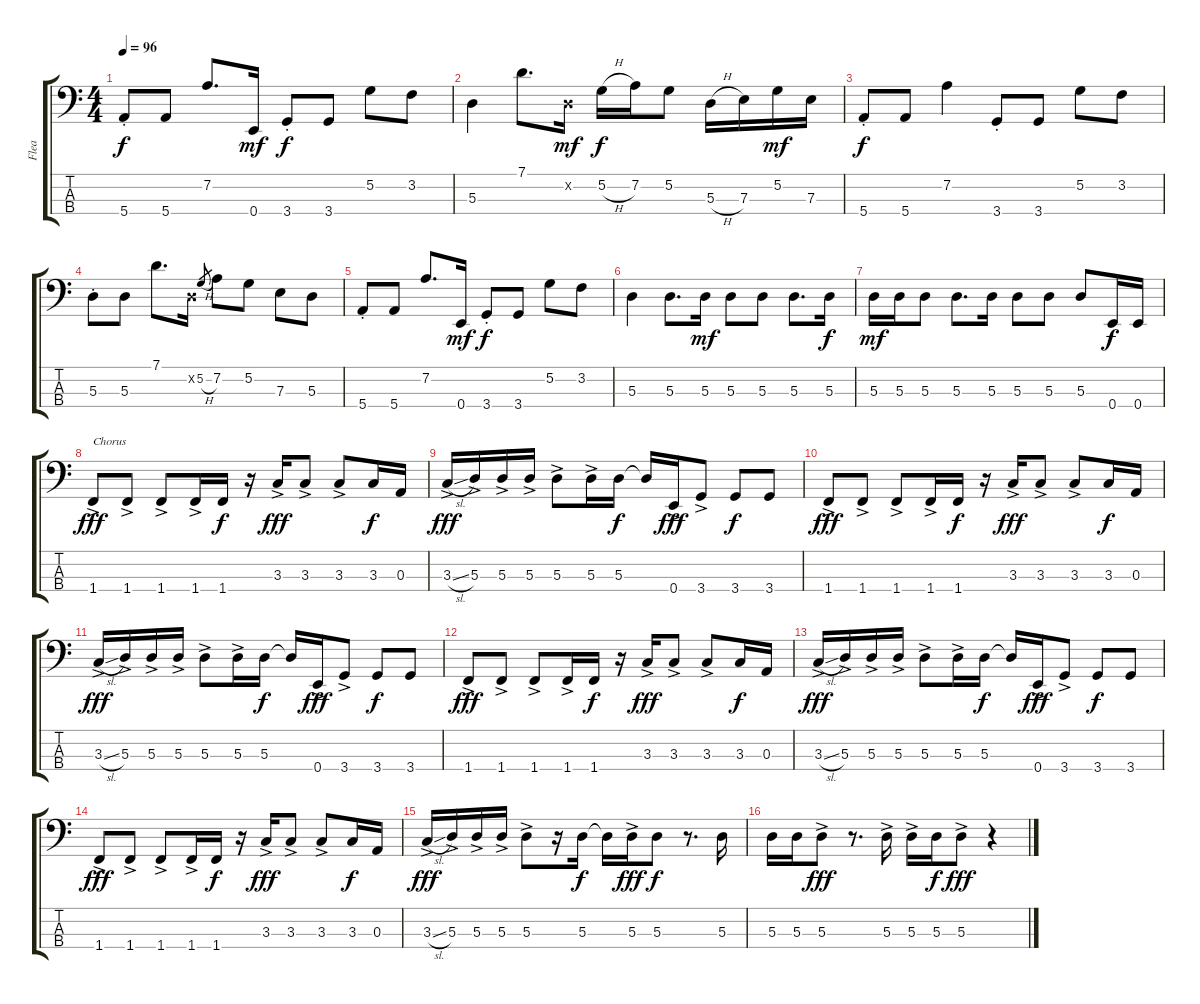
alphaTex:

\track ("Flea" "Flea") {instrument electricbassfinger}
\staff {score tabs}
\tuning (G2 D2 A1 E1) {hide}
\ts (4 4)
\tempo 96
\clef f4
\ks c
5.4{st}.8{dy f} 5.4.8 7.2.8{d} 0.4.16{dy mf} 3.4{st}.8{dy f} 3.4.8 5.2.8 3.2.8 |
5.3.4 7.1.8{d} 0.2{x}.16{dy mf} 5.2{h}.16{dy f} 7.2.16 5.2.8 5.3{h}.16 7.3.16 5.2.16{dy mf} 7.3.16 |
5.4{st}.8{dy f} 5.4.8 7.2.4 3.4{st}.8 3.4.8 5.2.8 3.2.8 |
5.3{st}.8 5.3.8 7.1.8{d} 0.2{x}.16 5.2{h}.8{gr} 7.2.8 5.2.8 7.3.8 5.3.8 |
5.4{st}.8 5.4.8 7.2.8{d} 0.4.16{dy mf} 3.4{st}.8{dy f} 3.4.8 5.2.8 3.2.8 |
5.3.4 5.3.8{d} 5.3.16{dy mf} 5.3.8 5.3.8 5.3.8{d} 5.3.16{dy f} |
5.3.16{dy mf} 5.3.16 5.3.8 5.3.8{d} 5.3.16 5.3.8 5.3.8 5.3.8 0.4.16{dy f} 0.4.16 |
1.4{ac}.8{txt "Chorus" dy fff} 1.4{ac}.8 1.4{ac}.8 1.4{ac}.16 1.4.16{dy f} r.16 3.3{ac}.16{dy fff} 3.3{ac}.8 3.3{ac}.8 3.3.16{dy f} 0.3.16 |
3.3{sl ac}.16{dy fff} 5.3{ac}.16 5.3{ac}.16 5.3{ac}.16 5.3{ac}.8 5.3{ac}.16 5.3.16{dy f} 5.3{t}.16 0.4{ac}.16{dy fff} 3.4{ac}.8 3.4.8{dy f} 3.4.8 |
1.4{ac}.8{dy fff} 1.4{ac}.8 1.4{ac}.8 1.4{ac}.16 1.4.16{dy f} r.16 3.3{ac}.16{dy fff} 3.3{ac}.8 3.3{ac}.8 3.3.16{dy f} 0.3.16 |
3.3{sl ac}.16{dy fff} 5.3{ac}.16 5.3{ac}.16 5.3{ac}.16 5.3{ac}.8 5.3{ac}.16 5.3.16{dy f} 5.3{t}.16 0.4{ac}.16{dy fff} 3.4{ac}.8 3.4.8{dy f} 3.4.8 |
1.4{ac}.8{dy fff} 1.4{ac}.8 1.4{ac}.8 1.4{ac}.16 1.4.16{dy f} r.16 3.3{ac}.16{dy fff} 3.3{ac}.8 3.3{ac}.8 3.3.16{dy f} 0.3.16 |
3.3{sl ac}.16{dy fff} 5.3{ac}.16 5.3{ac}.16 5.3{ac}.16 5.3{ac}.8 5.3{ac}.16 5.3.16{dy f} 5.3{t}.16 0.4{ac}.16{dy fff} 3.4{ac}.8 3.4.8{dy f} 3.4.8 |
1.4{ac}.8{dy fff} 1.4{ac}.8 1.4{ac}.8 1.4{ac}.16 1.4.16{dy f} r.16 3.3{ac}.16{dy fff} 3.3{ac}.8 3.3{ac}.8 3.3.16{dy f} 0.3.16 |
3.3{sl ac}.16{dy fff} 5.3{ac}.16 5.3{ac}.16 5.3{ac}.16 5.3{ac}.8 r.16 5.3.16{dy f} 5.3{t}.16 5.3{ac}.16{dy fff} 5.3.8{dy f} r.8{d} 5.3.16 |
5.3.16 5.3.16 5.3{ac}.8{dy fff} r.8{d} 5.3{ac}.16 5.3{ac}.16 5.3.16{dy f} 5.3{ac}.8{dy fff} r.4
